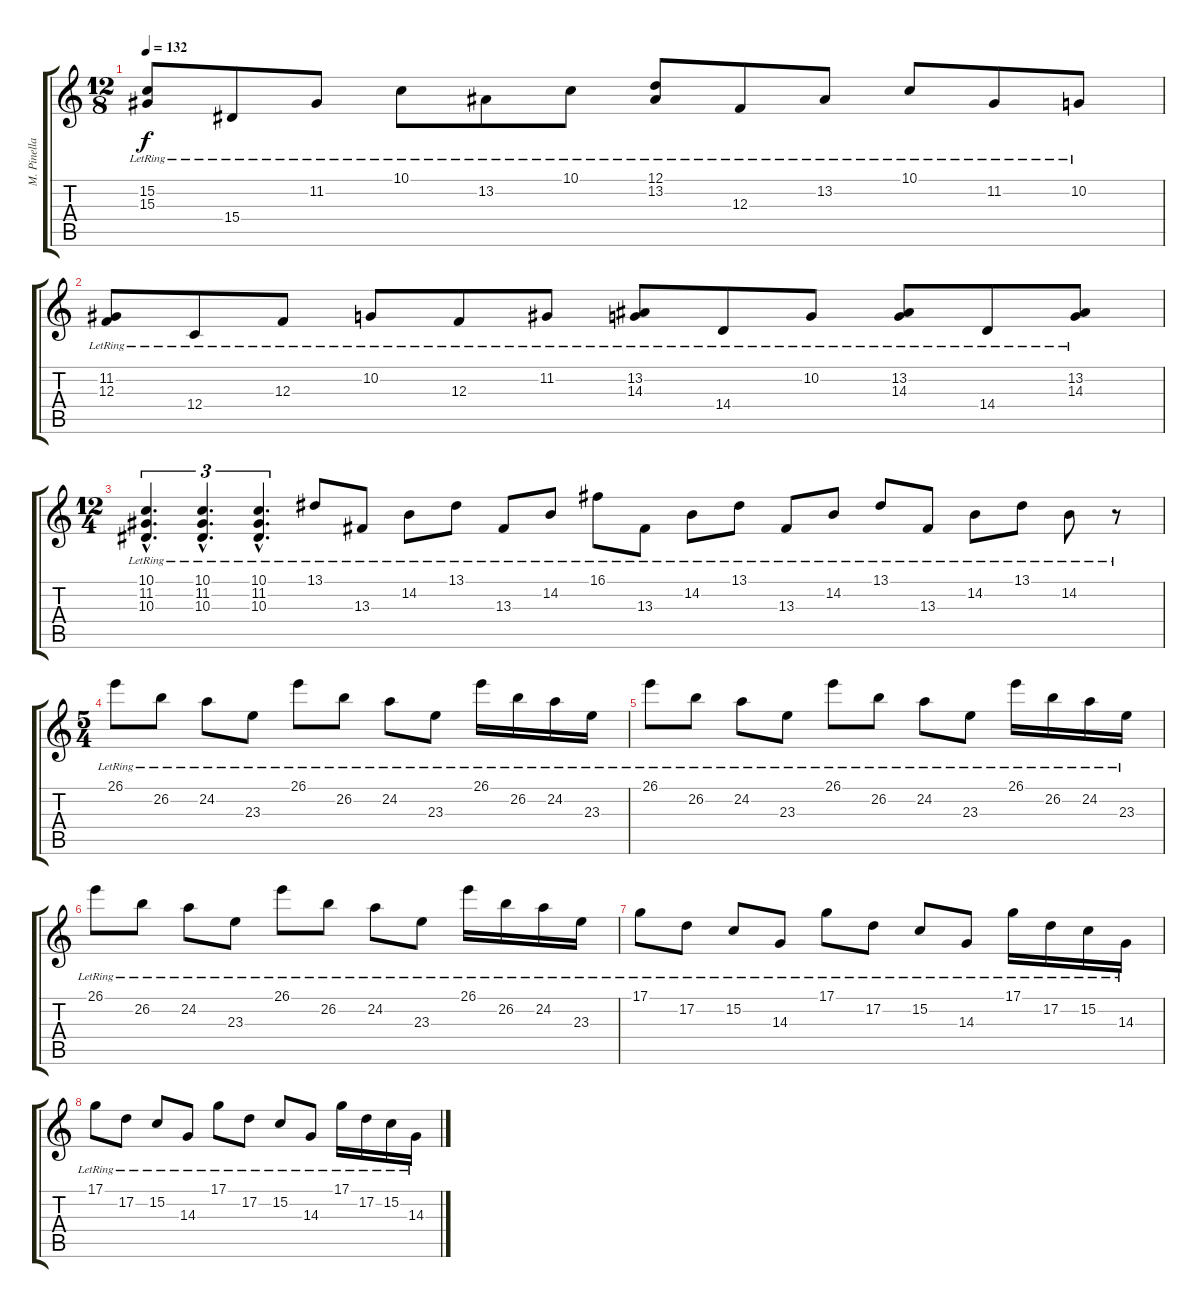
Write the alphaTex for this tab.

\track ("M. Pinella [Piano, Add. Guitar]" "M. Pinella") {instrument pad1newage}
\staff {score tabs}
\tuning (D4 A3 F3 C3 G2 D2) {hide}
\ts (12 8)
\tempo 132
\clef g2
\ks c
(15.2{lr} 15.3{lr}).8{dy f} 15.4{lr}.8 11.2{lr}.8 10.1{lr}.8 13.2{lr}.8 10.1{lr}.8 (12.1{lr} 13.2{lr}).8 12.3{lr}.8 13.2{lr}.8 10.1{lr}.8 11.2{lr}.8 10.2{lr}.8 |
(11.2{lr} 12.3{lr}).8 12.4{lr}.8 12.3{lr}.8 10.2{lr}.8 12.3{lr}.8 11.2{lr}.8 (13.2{lr} 14.3{lr}).8 14.4{lr}.8 10.2{lr}.8 (13.2{lr} 14.3{lr}).8 14.4{lr}.8 (13.2{lr} 14.3{lr}).8 |
\ts (12 4)
(10.1{hac lr} 11.2{hac lr} 10.3{hac lr}).4{d tu (3 2)} (10.1{hac lr} 11.2{hac lr} 10.3{hac lr}).4{d tu (3 2)} (10.1{hac lr} 11.2{hac lr} 10.3{hac lr}).4{d tu (3 2)} 13.1{lr}.8 13.3{lr}.8 14.2{lr}.8 13.1{lr}.8 13.3{lr}.8 14.2{lr}.8 16.1{lr}.8 13.3{lr}.8 14.2{lr}.8 13.1{lr}.8 13.3{lr}.8 14.2{lr}.8 13.1{lr}.8 13.3{lr}.8 14.2{lr}.8 13.1{lr}.8 14.2{lr}.8 r.8 |
\ts (5 4)
26.1{lr}.8{instrument pad1newage} 26.2{lr}.8 24.2{lr}.8 23.3{lr}.8 26.1{lr}.8 26.2{lr}.8 24.2{lr}.8 23.3{lr}.8 26.1{lr}.16 26.2{lr}.16 24.2{lr}.16 23.3{lr}.16 |
26.1{lr}.8{instrument pad1newage} 26.2{lr}.8 24.2{lr}.8 23.3{lr}.8 26.1{lr}.8 26.2{lr}.8 24.2{lr}.8 23.3{lr}.8 26.1{lr}.16 26.2{lr}.16 24.2{lr}.16 23.3{lr}.16 |
26.1{lr}.8{instrument pad1newage} 26.2{lr}.8 24.2{lr}.8 23.3{lr}.8 26.1{lr}.8 26.2{lr}.8 24.2{lr}.8 23.3{lr}.8 26.1{lr}.16 26.2{lr}.16 24.2{lr}.16 23.3{lr}.16 |
17.1{lr}.8 17.2{lr}.8 15.2{lr}.8 14.3{lr}.8 17.1{lr}.8 17.2{lr}.8 15.2{lr}.8 14.3{lr}.8 17.1{lr}.16 17.2{lr}.16 15.2{lr}.16 14.3{lr}.16 |
17.1{lr}.8 17.2{lr}.8 15.2{lr}.8 14.3{lr}.8 17.1{lr}.8 17.2{lr}.8 15.2{lr}.8 14.3{lr}.8 17.1{lr}.16 17.2{lr}.16 15.2{lr}.16 14.3{lr}.16
